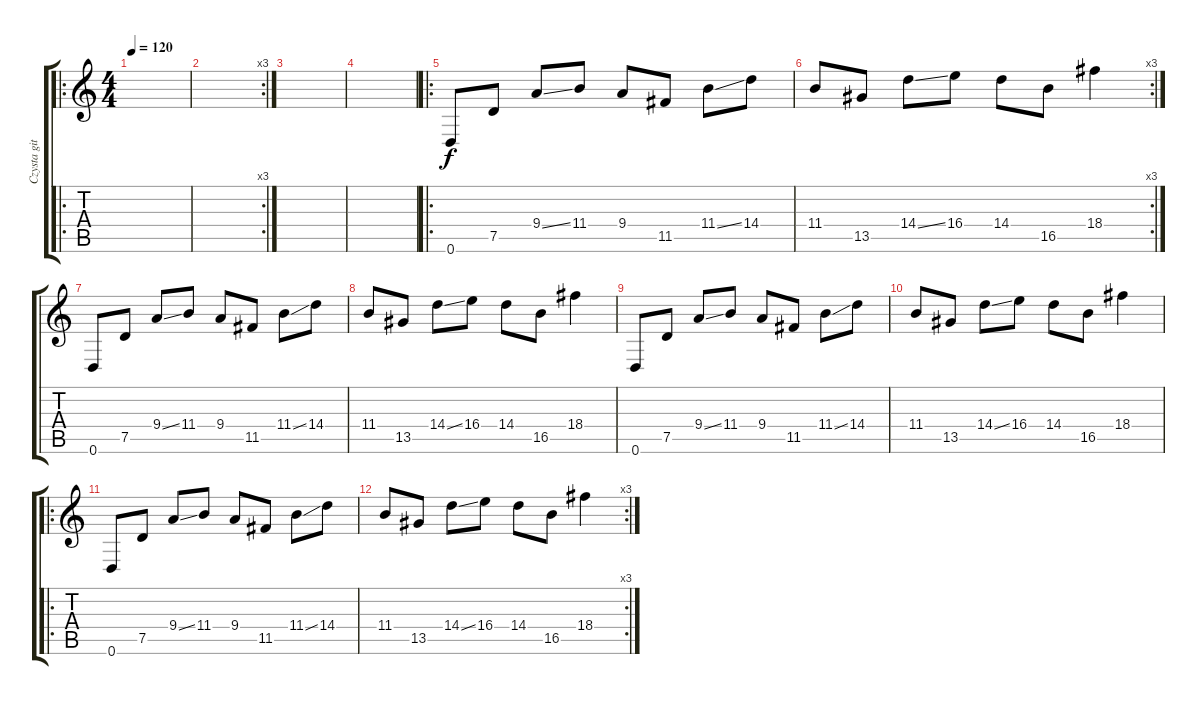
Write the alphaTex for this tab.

\track ("Czysta gitara" "Czysta git") {instrument electricguitarclean}
\staff {score tabs}
\tuning (D4 A3 F3 C3 G2 D2) {hide}
\ro
\ts (4 4)
\tempo 120
\clef g2
\ks c
|
\rc 3
|
|
|
\ro
0.6.8 7.5.8 9.4{ss}.8 11.4.8 9.4.8 11.5.8 11.4{ss}.8 14.4.8 |
\rc 3
11.4.8 13.5.8 14.4{ss}.8 16.4.8 14.4.8 16.5.8 18.4.4 |
0.6.8 7.5.8 9.4{ss}.8 11.4.8 9.4.8 11.5.8 11.4{ss}.8 14.4.8 |
11.4.8 13.5.8 14.4{ss}.8 16.4.8 14.4.8 16.5.8 18.4.4 |
0.6.8 7.5.8 9.4{ss}.8 11.4.8 9.4.8 11.5.8 11.4{ss}.8 14.4.8 |
11.4.8 13.5.8 14.4{ss}.8 16.4.8 14.4.8 16.5.8 18.4.4 |
\ro
0.6.8 7.5.8 9.4{ss}.8 11.4.8 9.4.8 11.5.8 11.4{ss}.8 14.4.8 |
\rc 3
11.4.8 13.5.8 14.4{ss}.8 16.4.8 14.4.8 16.5.8 18.4.4
